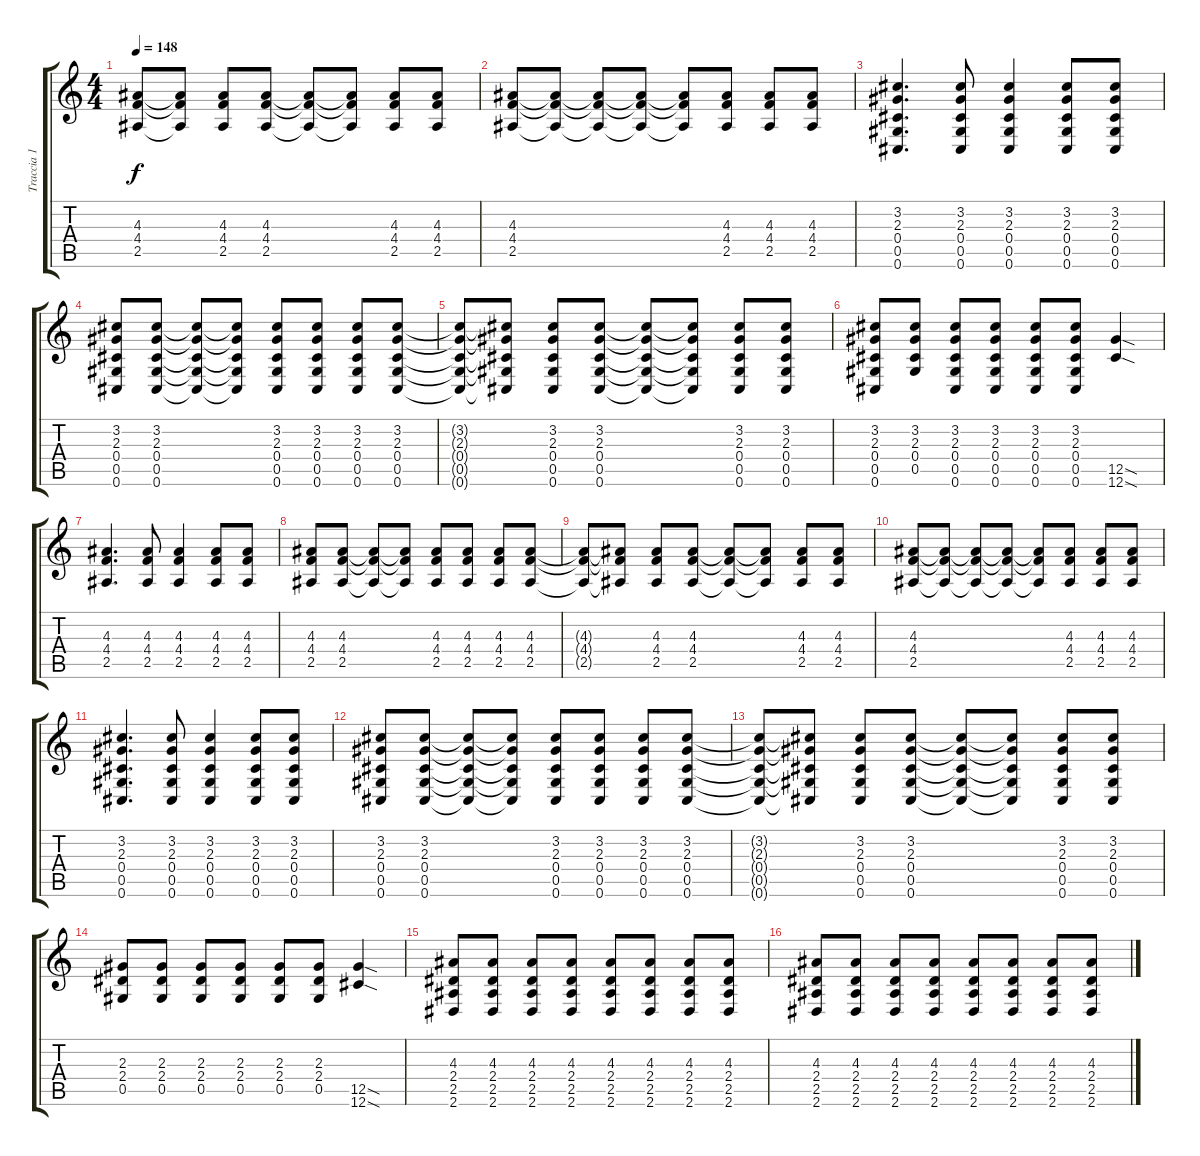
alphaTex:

\track ("Traccia 1" "Traccia 1") {solo instrument electricguitarjazz}
\staff {score tabs}
\tuning (Eb4 Bb3 Gb3 Db3 Ab2 Db2) {hide}
\ts (4 4)
\tempo 148
\clef g2
\ks c
(4.3{t} 4.4{t} 2.5{t}).8{dy f} (4.3{t} 4.4{t} 2.5{t}).8 (4.3 4.4 2.5).8 (4.3 4.4 2.5).8 (4.3{t} 4.4{t} 2.5{t}).8 (4.3{t} 4.4{t} 2.5{t}).8 (4.3 4.4 2.5).8 (4.3 4.4 2.5).8 |
(4.3 4.4 2.5).8 (4.3{t} 4.4{t} 2.5{t}).8 (4.3{t} 4.4{t} 2.5{t}).8 (4.3{t} 4.4{t} 2.5{t}).8 (4.3{t} 4.4{t} 2.5{t}).8 (4.3 4.4 2.5).8 (4.3 4.4 2.5).8 (4.3 4.4 2.5).8 |
(3.2 2.3 0.4 0.5 0.6).4{d volume 16} (3.2 2.3 0.4 0.5 0.6).8 (3.2 2.3 0.4 0.5 0.6).4 (3.2 2.3 0.4 0.5 0.6).8 (3.2 2.3 0.4 0.5 0.6).8 |
(3.2 2.3 0.4 0.5 0.6).8 (3.2 2.3 0.4 0.5 0.6).8 (3.2{t} 2.3{t} 0.4{t} 0.5{t} 0.6{t}).8 (3.2{t} 2.3{t} 0.4{t} 0.5{t} 0.6{t}).8 (3.2 2.3 0.4 0.5 0.6).8 (3.2 2.3 0.4 0.5 0.6).8 (3.2 2.3 0.4 0.5 0.6).8 (3.2 2.3 0.4 0.5 0.6).8 |
(3.2{t} 2.3{t} 0.4{t} 0.5{t} 0.6{t}).8 (3.2{t} 2.3{t} 0.4{t} 0.5{t} 0.6{t}).8 (3.2 2.3 0.4 0.5 0.6).8 (3.2 2.3 0.4 0.5 0.6).8 (3.2{t} 2.3{t} 0.4{t} 0.5{t} 0.6{t}).8 (3.2{t} 2.3{t} 0.4{t} 0.5{t} 0.6{t}).8 (3.2 2.3 0.4 0.5 0.6).8 (3.2 2.3 0.4 0.5 0.6).8 |
(3.2 2.3 0.4 0.5 0.6).8 (3.2 2.3 0.4 0.5).8 (3.2 2.3 0.4 0.5 0.6).8 (3.2 2.3 0.4 0.5 0.6).8 (3.2 2.3 0.4 0.5 0.6).8 (3.2 2.3 0.4 0.5 0.6).8 (12.5{sod} 12.6{sod}).4 |
(4.3 4.4 2.5).4{d volume 16} (4.3 4.4 2.5).8 (4.3 4.4 2.5).4 (4.3 4.4 2.5).8 (4.3 4.4 2.5).8 |
(4.3 4.4 2.5).8 (4.3 4.4 2.5).8 (4.3{t} 4.4{t} 2.5{t}).8 (4.3{t} 4.4{t} 2.5{t}).8 (4.3 4.4 2.5).8 (4.3 4.4 2.5).8 (4.3 4.4 2.5).8 (4.3 4.4 2.5).8 |
(4.3{t} 4.4{t} 2.5{t}).8 (4.3{t} 4.4{t} 2.5{t}).8 (4.3 4.4 2.5).8 (4.3 4.4 2.5).8 (4.3{t} 4.4{t} 2.5{t}).8 (4.3{t} 4.4{t} 2.5{t}).8 (4.3 4.4 2.5).8 (4.3 4.4 2.5).8 |
(4.3 4.4 2.5).8 (4.3{t} 4.4{t} 2.5{t}).8 (4.3{t} 4.4{t} 2.5{t}).8 (4.3{t} 4.4{t} 2.5{t}).8 (4.3{t} 4.4{t} 2.5{t}).8 (4.3 4.4 2.5).8 (4.3 4.4 2.5).8 (4.3 4.4 2.5).8 |
(3.2 2.3 0.4 0.5 0.6).4{d volume 16} (3.2 2.3 0.4 0.5 0.6).8 (3.2 2.3 0.4 0.5 0.6).4 (3.2 2.3 0.4 0.5 0.6).8 (3.2 2.3 0.4 0.5 0.6).8 |
(3.2 2.3 0.4 0.5 0.6).8 (3.2 2.3 0.4 0.5 0.6).8 (3.2{t} 2.3{t} 0.4{t} 0.5{t} 0.6{t}).8 (3.2{t} 2.3{t} 0.4{t} 0.5{t} 0.6{t}).8 (3.2 2.3 0.4 0.5 0.6).8 (3.2 2.3 0.4 0.5 0.6).8 (3.2 2.3 0.4 0.5 0.6).8 (3.2 2.3 0.4 0.5 0.6).8 |
(3.2{t} 2.3{t} 0.4{t} 0.5{t} 0.6{t}).8 (3.2{t} 2.3{t} 0.4{t} 0.5{t} 0.6{t}).8 (3.2 2.3 0.4 0.5 0.6).8 (3.2 2.3 0.4 0.5 0.6).8 (3.2{t} 2.3{t} 0.4{t} 0.5{t} 0.6{t}).8 (3.2{t} 2.3{t} 0.4{t} 0.5{t} 0.6{t}).8 (3.2 2.3 0.4 0.5 0.6).8 (3.2 2.3 0.4 0.5 0.6).8 |
(2.3 2.4 0.5).8 (2.3 2.4 0.5).8 (2.3 2.4 0.5).8 (2.3 2.4 0.5).8 (2.3 2.4 0.5).8 (2.3 2.4 0.5).8 (12.5{sod} 12.6{sod}).4 |
(4.3 2.4 2.5 2.6).8 (4.3 2.4 2.5 2.6).8 (4.3 2.4 2.5 2.6).8 (4.3 2.4 2.5 2.6).8 (4.3 2.4 2.5 2.6).8 (4.3 2.4 2.5 2.6).8 (4.3 2.4 2.5 2.6).8 (4.3 2.4 2.5 2.6).8 |
(4.3 2.4 2.5 2.6).8 (4.3 2.4 2.5 2.6).8 (4.3 2.4 2.5 2.6).8 (4.3 2.4 2.5 2.6).8 (4.3 2.4 2.5 2.6).8 (4.3 2.4 2.5 2.6).8 (4.3 2.4 2.5 2.6).8 (4.3 2.4 2.5 2.6).8
